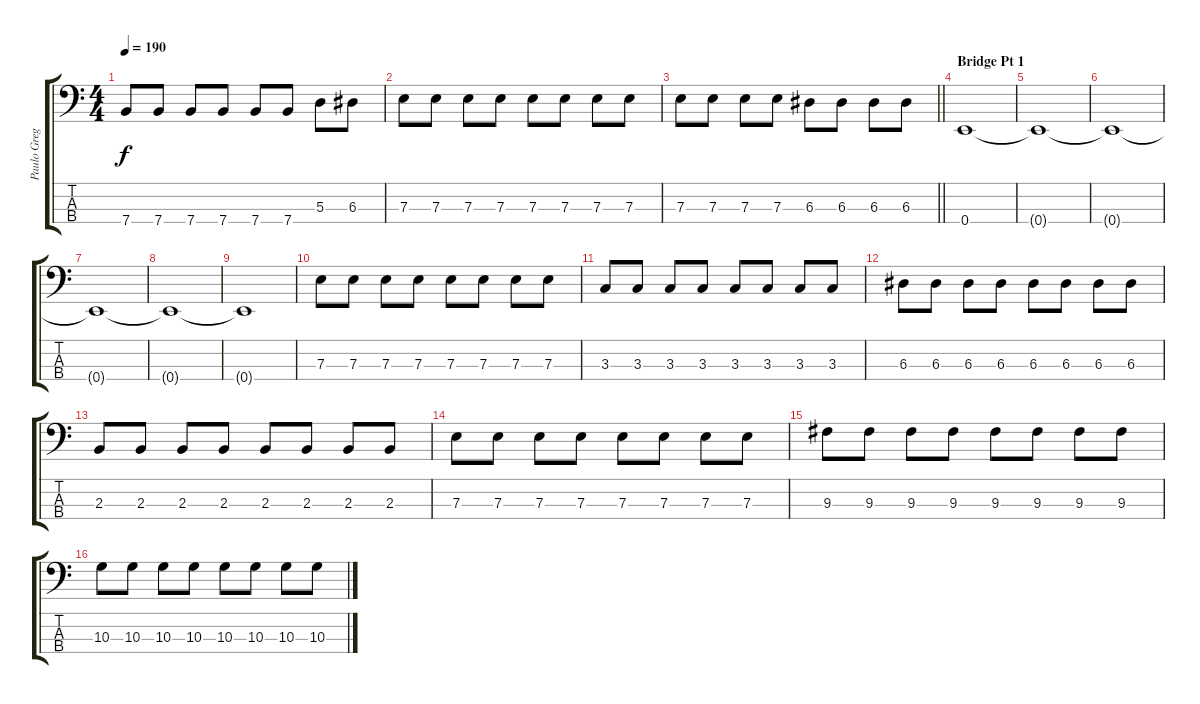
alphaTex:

\track ("Paulo Gregoletto" "Paulo Greg") {instrument electricbasspick}
\staff {score tabs}
\tuning (G2 D2 A1 E1) {hide}
\ts (4 4)
\tempo 190
\clef f4
\ks c
7.4.8{dy f} 7.4.8 7.4.8 7.4.8 7.4.8 7.4.8 5.3.8 6.3.8 |
7.3.8 7.3.8 7.3.8 7.3.8 7.3.8 7.3.8 7.3.8 7.3.8 |
\barLineRight lightlight
7.3.8 7.3.8 7.3.8 7.3.8 6.3.8 6.3.8 6.3.8 6.3.8 |
\section ("" "Bridge Pt 1")
0.4.1 |
0.4{t}.1 |
0.4{t}.1 |
0.4{t}.1 |
0.4{t}.1 |
0.4{t}.1 |
7.3.8 7.3.8 7.3.8 7.3.8 7.3.8 7.3.8 7.3.8 7.3.8 |
3.3.8 3.3.8 3.3.8 3.3.8 3.3.8 3.3.8 3.3.8 3.3.8 |
6.3.8 6.3.8 6.3.8 6.3.8 6.3.8 6.3.8 6.3.8 6.3.8 |
2.3.8 2.3.8 2.3.8 2.3.8 2.3.8 2.3.8 2.3.8 2.3.8 |
7.3.8 7.3.8 7.3.8 7.3.8 7.3.8 7.3.8 7.3.8 7.3.8 |
9.3.8 9.3.8 9.3.8 9.3.8 9.3.8 9.3.8 9.3.8 9.3.8 |
10.3.8 10.3.8 10.3.8 10.3.8 10.3.8 10.3.8 10.3.8 10.3.8
